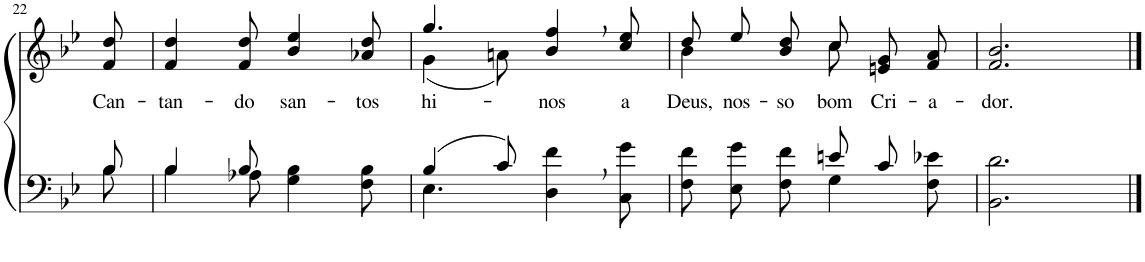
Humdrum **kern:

**kern	**kern	**text
*part2	*part1	*part1
*staff2	*staff1	*staff1
*I"Parte III e IV	*I"Parte I e II	*
!!LO:PB:g=z
*clefF4	*clefG2	*
*Trd2c3	*Trd2c3	*
*k[b-e-]	*k[b-e-]	*
*M6/8	*M6/8	*
=22	=22	=22
*^	*	*
!	!	!	!LO:LY:b
8B-/	8B-\	8f/ 8dd/	Can-
=23	=23	=23	=23
!	!	!	!LO:LY:b
4B-/	4B-\	4f/ 4dd/	-tan-
!	!	!	!LO:LY:b
8B-/	8A-X\	8f/ 8dd/	-do
!	!	!	!LO:LY:b
4.ryy	4G\ 4B-\	4b-/ 4ee-/	san-
!	!	!	!LO:LY:b
.	8F\ 8B-\	8a-X/ 8dd/	-tos
=24	=24	=24	=24
!	!	!	!LO:LY:b
*	*	*^	*
(4B-/	4.E-\	4.gg/	(4g\	hi-
8c/)	.	.	8an\)	.
!	!	!	!	!LO:LY:b
4ryy	4D\ 4f\	4b-/, 4ff/,	4.ryy	-nos
!	!	!	!	!LO:LY:b
8ryy	8C\ 8g\	8cc/ 8ee-/	.	a
=25	=25	=25	=25	=25
!	!	!	!	!LO:LY:b
4.ryy	8F\ 8f\L	4b-\	8dd\L	Deus,
!	!	!	!	!LO:LY:b
.	8E-\ 8g\	.	8ee-\	nos-
!	!	!	!	!LO:LY:b
.	8F\ 8f\J	8ryy	8b-\ 8dd\J	-so
!	!	!	!	!LO:LY:b
8en/L	4G\	8cc\	8cc\L	bom
!	!	!	!	!LO:LY:b
8c/J	.	4ryy	8en\ 8g\	Cri-
!	!	!	!	!LO:LY:b
8ryy	8F\ 8e-X\	.	8f\ 8a\J	-a-
=26	=26	=26	=26	=26
!	!	!	!	!LO:LY:b
*v	*v	*	*	*
*	*v	*v	*
2.BB-\ 2.d\	2.f/ 2.b-/	-dor.
==	==	==
*-	*-	*-
